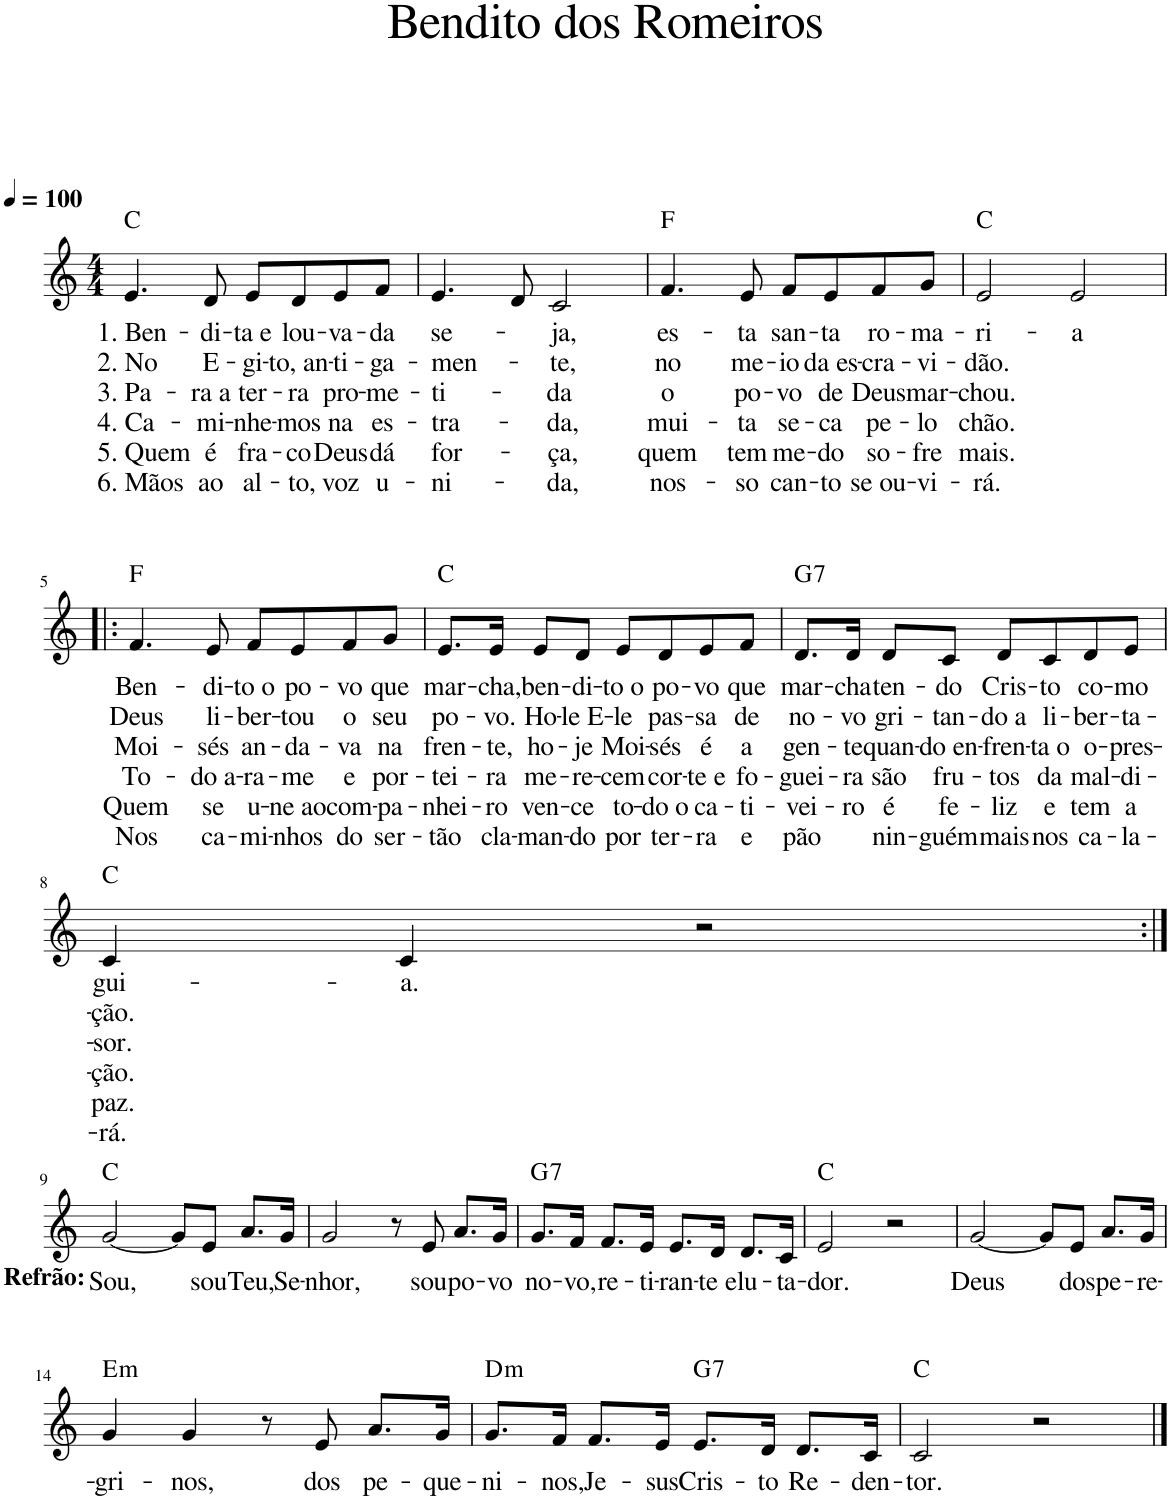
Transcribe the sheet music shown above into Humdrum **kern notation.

**kern	**text	**text	**text	**text	**text	**text	**harte
*part1	*part1	*part1	*part1	*part1	*part1	*part1	*part1
*staff1	*staff1	*staff1	*staff1	*staff1	*staff1	*staff1	*
*I"Voz	*	*	*	*	*	*	*
*I'Vo.	*	*	*	*	*	*	*
*clefG2	*	*	*	*	*	*	*
*k[]	*	*	*	*	*	*	*
*M4/4	*	*	*	*	*	*	*
*MM100	*	*	*	*	*	*	*
=1	=1	=1	=1	=1	=1	=1	=1
!	!LO:LY:b	!LO:LY:b	!LO:LY:b	!LO:LY:b	!LO:LY:b	!LO:LY:b	!
4.e/	1. Ben-	2. No	3. Pa-	4. Ca-	5. Quem	6. Mãos	C:maj
!	!LO:LY:b	!LO:LY:b	!LO:LY:b	!LO:LY:b	!LO:LY:b	!LO:LY:b	!
8d/	-di-	E-	-ra a	-mi-	é	ao	.
!	!LO:LY:b	!LO:LY:b	!LO:LY:b	!LO:LY:b	!LO:LY:b	!LO:LY:b	!
8e/L	-ta e	-gi-	ter-	-nhe-	fra-	al-	.
!	!LO:LY:b	!LO:LY:b	!LO:LY:b	!LO:LY:b	!LO:LY:b	!LO:LY:b	!
8d/	lou-	-to, an-	-ra	-mos	-co	-to,	.
!	!LO:LY:b	!LO:LY:b	!LO:LY:b	!LO:LY:b	!LO:LY:b	!LO:LY:b	!
8e/	-va-	-ti-	pro-	na	Deus	voz	.
!	!LO:LY:b	!LO:LY:b	!LO:LY:b	!LO:LY:b	!LO:LY:b	!LO:LY:b	!
8f/J	-da	-ga-	-me-	es-	dá	u-	.
=2	=2	=2	=2	=2	=2	=2	=2
!	!LO:LY:b	!LO:LY:b	!LO:LY:b	!LO:LY:b	!LO:LY:b	!LO:LY:b	!
4.e/	se-	-men-	-ti-	-tra-	for-	-ni-	.
8d/	.	.	.	.	.	.	.
!	!LO:LY:b	!LO:LY:b	!LO:LY:b	!LO:LY:b	!LO:LY:b	!LO:LY:b	!
2c/	-ja,	-te,	-da	-da,	-ça,	-da,	.
=3	=3	=3	=3	=3	=3	=3	=3
!	!LO:LY:b	!LO:LY:b	!LO:LY:b	!LO:LY:b	!LO:LY:b	!LO:LY:b	!
4.f/	es-	no	o	mui-	quem	nos-	F:maj
!	!LO:LY:b	!LO:LY:b	!LO:LY:b	!LO:LY:b	!LO:LY:b	!LO:LY:b	!
8e/	-ta	me-	po-	-ta	tem	-so	.
!	!LO:LY:b	!LO:LY:b	!LO:LY:b	!LO:LY:b	!LO:LY:b	!LO:LY:b	!
8f/L	san-	-io	-vo	se-	me-	can-	.
!	!LO:LY:b	!LO:LY:b	!LO:LY:b	!LO:LY:b	!LO:LY:b	!LO:LY:b	!
8e/	-ta	da es-	de	-ca	-do	-to	.
!	!LO:LY:b	!LO:LY:b	!LO:LY:b	!LO:LY:b	!LO:LY:b	!LO:LY:b	!
8f/	ro-	-cra-	Deus	pe-	so-	se ou-	.
!	!LO:LY:b	!LO:LY:b	!LO:LY:b	!LO:LY:b	!LO:LY:b	!LO:LY:b	!
8g/J	-ma-	-vi-	mar-	-lo	-fre	-vi-	.
=4	=4	=4	=4	=4	=4	=4	=4
!	!LO:LY:b	!LO:LY:b	!LO:LY:b	!LO:LY:b	!LO:LY:b	!LO:LY:b	!
2e/	-ri-	-dão.	-chou.	chão.	mais.	-rá.	C:maj
!	!LO:LY:b	!	!	!	!	!	!
2e/	-a	.	.	.	.	.	.
!!LO:LB:g=z
=5!|:	=5!|:	=5!|:	=5!|:	=5!|:	=5!|:	=5!|:	=5!|:
!	!LO:LY:b	!LO:LY:b	!LO:LY:b	!LO:LY:b	!LO:LY:b	!LO:LY:b	!
4.f/	Ben-	Deus	Moi-	To-	Quem	Nos	F:maj
!	!LO:LY:b	!LO:LY:b	!LO:LY:b	!LO:LY:b	!LO:LY:b	!LO:LY:b	!
8e/	-di-	li-	-sés	-do a-	se	ca-	.
!	!LO:LY:b	!LO:LY:b	!LO:LY:b	!LO:LY:b	!LO:LY:b	!LO:LY:b	!
8f/L	-to o	-ber-	an-	-ra-	u-	-mi-	.
!	!LO:LY:b	!LO:LY:b	!LO:LY:b	!LO:LY:b	!LO:LY:b	!LO:LY:b	!
8e/	po-	-tou	-da-	-me	-ne ao	-nhos	.
!	!LO:LY:b	!LO:LY:b	!LO:LY:b	!LO:LY:b	!LO:LY:b	!LO:LY:b	!
8f/	-vo	o	-va	e	com-	do	.
!	!LO:LY:b	!LO:LY:b	!LO:LY:b	!LO:LY:b	!LO:LY:b	!LO:LY:b	!
8g/J	que	seu	na	por-	-pa-	ser-	.
=6	=6	=6	=6	=6	=6	=6	=6
!	!LO:LY:b	!LO:LY:b	!LO:LY:b	!LO:LY:b	!LO:LY:b	!LO:LY:b	!
8.e/L	mar-	po-	fren-	-tei-	-nhei-	-tão	C:maj
!	!LO:LY:b	!LO:LY:b	!LO:LY:b	!LO:LY:b	!LO:LY:b	!LO:LY:b	!
16e/Jk	-cha,	-vo.	-te,	-ra	-ro	cla-	.
!	!LO:LY:b	!LO:LY:b	!LO:LY:b	!LO:LY:b	!LO:LY:b	!LO:LY:b	!
8e/L	ben-	Ho-	ho-	me-	ven-	-man-	.
!	!LO:LY:b	!LO:LY:b	!LO:LY:b	!LO:LY:b	!LO:LY:b	!LO:LY:b	!
8d/J	-di-	-le E-	-je	-re-	-ce	-do	.
!	!LO:LY:b	!LO:LY:b	!LO:LY:b	!LO:LY:b	!LO:LY:b	!LO:LY:b	!
8e/L	-to o	-le	Moi-	-cem	to-	por	.
!	!LO:LY:b	!LO:LY:b	!LO:LY:b	!LO:LY:b	!LO:LY:b	!LO:LY:b	!
8d/	po-	pas-	-sés	cor-	-do o	ter-	.
!	!LO:LY:b	!LO:LY:b	!LO:LY:b	!LO:LY:b	!LO:LY:b	!LO:LY:b	!
8e/	-vo	-sa	é	-te e	ca-	-ra	.
!	!LO:LY:b	!LO:LY:b	!LO:LY:b	!LO:LY:b	!LO:LY:b	!LO:LY:b	!
8f/J	que	de	a	fo-	-ti-	e	.
=7	=7	=7	=7	=7	=7	=7	=7
!	!LO:LY:b	!LO:LY:b	!LO:LY:b	!LO:LY:b	!LO:LY:b	!LO:LY:b	!LO:H:kt=7
8.d/L	mar-	no-	gen-	-guei-	-vei-	pão	G:7
!	!LO:LY:b	!LO:LY:b	!LO:LY:b	!LO:LY:b	!LO:LY:b	!	!
16d/Jk	-cha	-vo	-te	-ra	-ro	.	.
!	!LO:LY:b	!LO:LY:b	!LO:LY:b	!LO:LY:b	!LO:LY:b	!LO:LY:b	!
8d/L	ten-	gri-	quan-	são	é	nin-	.
!	!LO:LY:b	!LO:LY:b	!LO:LY:b	!LO:LY:b	!LO:LY:b	!LO:LY:b	!
8c/J	-do	-tan-	-do en-	fru-	fe-	-guém	.
!	!LO:LY:b	!LO:LY:b	!LO:LY:b	!LO:LY:b	!LO:LY:b	!LO:LY:b	!
8d/L	Cris-	-do a	-fren-	-tos	-liz	mais	.
!	!LO:LY:b	!LO:LY:b	!LO:LY:b	!LO:LY:b	!LO:LY:b	!LO:LY:b	!
8c/	-to	li-	-ta o	da	e	nos	.
!	!LO:LY:b	!LO:LY:b	!LO:LY:b	!LO:LY:b	!LO:LY:b	!LO:LY:b	!
8d/	co-	-ber-	o-	mal-	tem	ca-	.
!	!LO:LY:b	!LO:LY:b	!LO:LY:b	!LO:LY:b	!LO:LY:b	!LO:LY:b	!
8e/J	-mo	-ta-	-pres-	-di-	a	-la-	.
!!LO:LB:g=z
=8	=8	=8	=8	=8	=8	=8	=8
!	!LO:LY:b	!LO:LY:b	!LO:LY:b	!LO:LY:b	!LO:LY:b	!LO:LY:b	!
4c/	gui-	-ção.	-sor.	-ção.	paz.	-rá.	C:maj
!	!LO:LY:b	!	!	!	!	!	!
4c/	-a.	.	.	.	.	.	.
2r	.	.	.	.	.	.	.
!!LO:LB:g=z
=9:|!	=9:|!	=9:|!	=9:|!	=9:|!	=9:|!	=9:|!	=9:|!
!LO:TX:b:B:t=Refrão&colon;	!	!	!	!	!	!	!
!	!LO:LY:b	!	!	!	!	!	!
[2g/	Sou,	.	.	.	.	.	C:maj
8g/L]	.	.	.	.	.	.	.
!	!LO:LY:b	!	!	!	!	!	!
8e/J	sou	.	.	.	.	.	.
!	!LO:LY:b	!	!	!	!	!	!
8.a/L	Teu,	.	.	.	.	.	.
!	!LO:LY:b	!	!	!	!	!	!
16g/Jk	Se-	.	.	.	.	.	.
=10	=10	=10	=10	=10	=10	=10	=10
!	!LO:LY:b	!	!	!	!	!	!
2g/	-nhor,	.	.	.	.	.	.
8r	.	.	.	.	.	.	.
!	!LO:LY:b	!	!	!	!	!	!
8e/	sou	.	.	.	.	.	.
!	!LO:LY:b	!	!	!	!	!	!
8.a/L	po-	.	.	.	.	.	.
!	!LO:LY:b	!	!	!	!	!	!
16g/Jk	-vo	.	.	.	.	.	.
=11	=11	=11	=11	=11	=11	=11	=11
!	!LO:LY:b	!	!	!	!	!	!LO:H:kt=7
8.g/L	no-	.	.	.	.	.	G:7
!	!LO:LY:b	!	!	!	!	!	!
16f/Jk	-vo,	.	.	.	.	.	.
!	!LO:LY:b	!	!	!	!	!	!
8.f/L	re-	.	.	.	.	.	.
!	!LO:LY:b	!	!	!	!	!	!
16e/Jk	-ti-	.	.	.	.	.	.
!	!LO:LY:b	!	!	!	!	!	!
8.e/L	-ran-	.	.	.	.	.	.
!	!LO:LY:b	!	!	!	!	!	!
16d/Jk	-te e	.	.	.	.	.	.
!	!LO:LY:b	!	!	!	!	!	!
8.d/L	lu-	.	.	.	.	.	.
!	!LO:LY:b	!	!	!	!	!	!
16c/Jk	-ta-	.	.	.	.	.	.
=12	=12	=12	=12	=12	=12	=12	=12
!	!LO:LY:b	!	!	!	!	!	!
2e/	-dor.	.	.	.	.	.	C:maj
2r	.	.	.	.	.	.	.
=13	=13	=13	=13	=13	=13	=13	=13
!	!LO:LY:b	!	!	!	!	!	!
[2g/	Deus	.	.	.	.	.	.
8g/L]	.	.	.	.	.	.	.
!	!LO:LY:b	!	!	!	!	!	!
8e/J	dos	.	.	.	.	.	.
!	!LO:LY:b	!	!	!	!	!	!
8.a/L	pe-	.	.	.	.	.	.
!	!LO:LY:b	!	!	!	!	!	!
16g/Jk	-re-	.	.	.	.	.	.
!!LO:LB:g=z
=14	=14	=14	=14	=14	=14	=14	=14
!	!LO:LY:b	!	!	!	!	!	!LO:H:kt=m
4g/	-gri-	.	.	.	.	.	E:min
!	!LO:LY:b	!	!	!	!	!	!
4g/	-nos,	.	.	.	.	.	.
8r	.	.	.	.	.	.	.
!	!LO:LY:b	!	!	!	!	!	!
8e/	dos	.	.	.	.	.	.
!	!LO:LY:b	!	!	!	!	!	!
8.a/L	pe-	.	.	.	.	.	.
!	!LO:LY:b	!	!	!	!	!	!
16g/Jk	-que-	.	.	.	.	.	.
=15	=15	=15	=15	=15	=15	=15	=15
!	!LO:LY:b	!	!	!	!	!	!LO:H:kt=m
8.g/L	-ni-	.	.	.	.	.	D:min
!	!LO:LY:b	!	!	!	!	!	!
16f/Jk	-nos,	.	.	.	.	.	.
!	!LO:LY:b	!	!	!	!	!	!
8.f/L	Je-	.	.	.	.	.	.
!	!LO:LY:b	!	!	!	!	!	!
16e/Jk	-sus	.	.	.	.	.	.
!	!LO:LY:b	!	!	!	!	!	!LO:H:kt=7
8.e/L	Cris-	.	.	.	.	.	G:7
!	!LO:LY:b	!	!	!	!	!	!
16d/Jk	-to	.	.	.	.	.	.
!	!LO:LY:b	!	!	!	!	!	!
8.d/L	Re-	.	.	.	.	.	.
!	!LO:LY:b	!	!	!	!	!	!
16c/Jk	-den-	.	.	.	.	.	.
=16	=16	=16	=16	=16	=16	=16	=16
!	!LO:LY:b	!	!	!	!	!	!
2c/	-tor.	.	.	.	.	.	C:maj
2r	.	.	.	.	.	.	.
==	==	==	==	==	==	==	==
*-	*-	*-	*-	*-	*-	*-	*-
